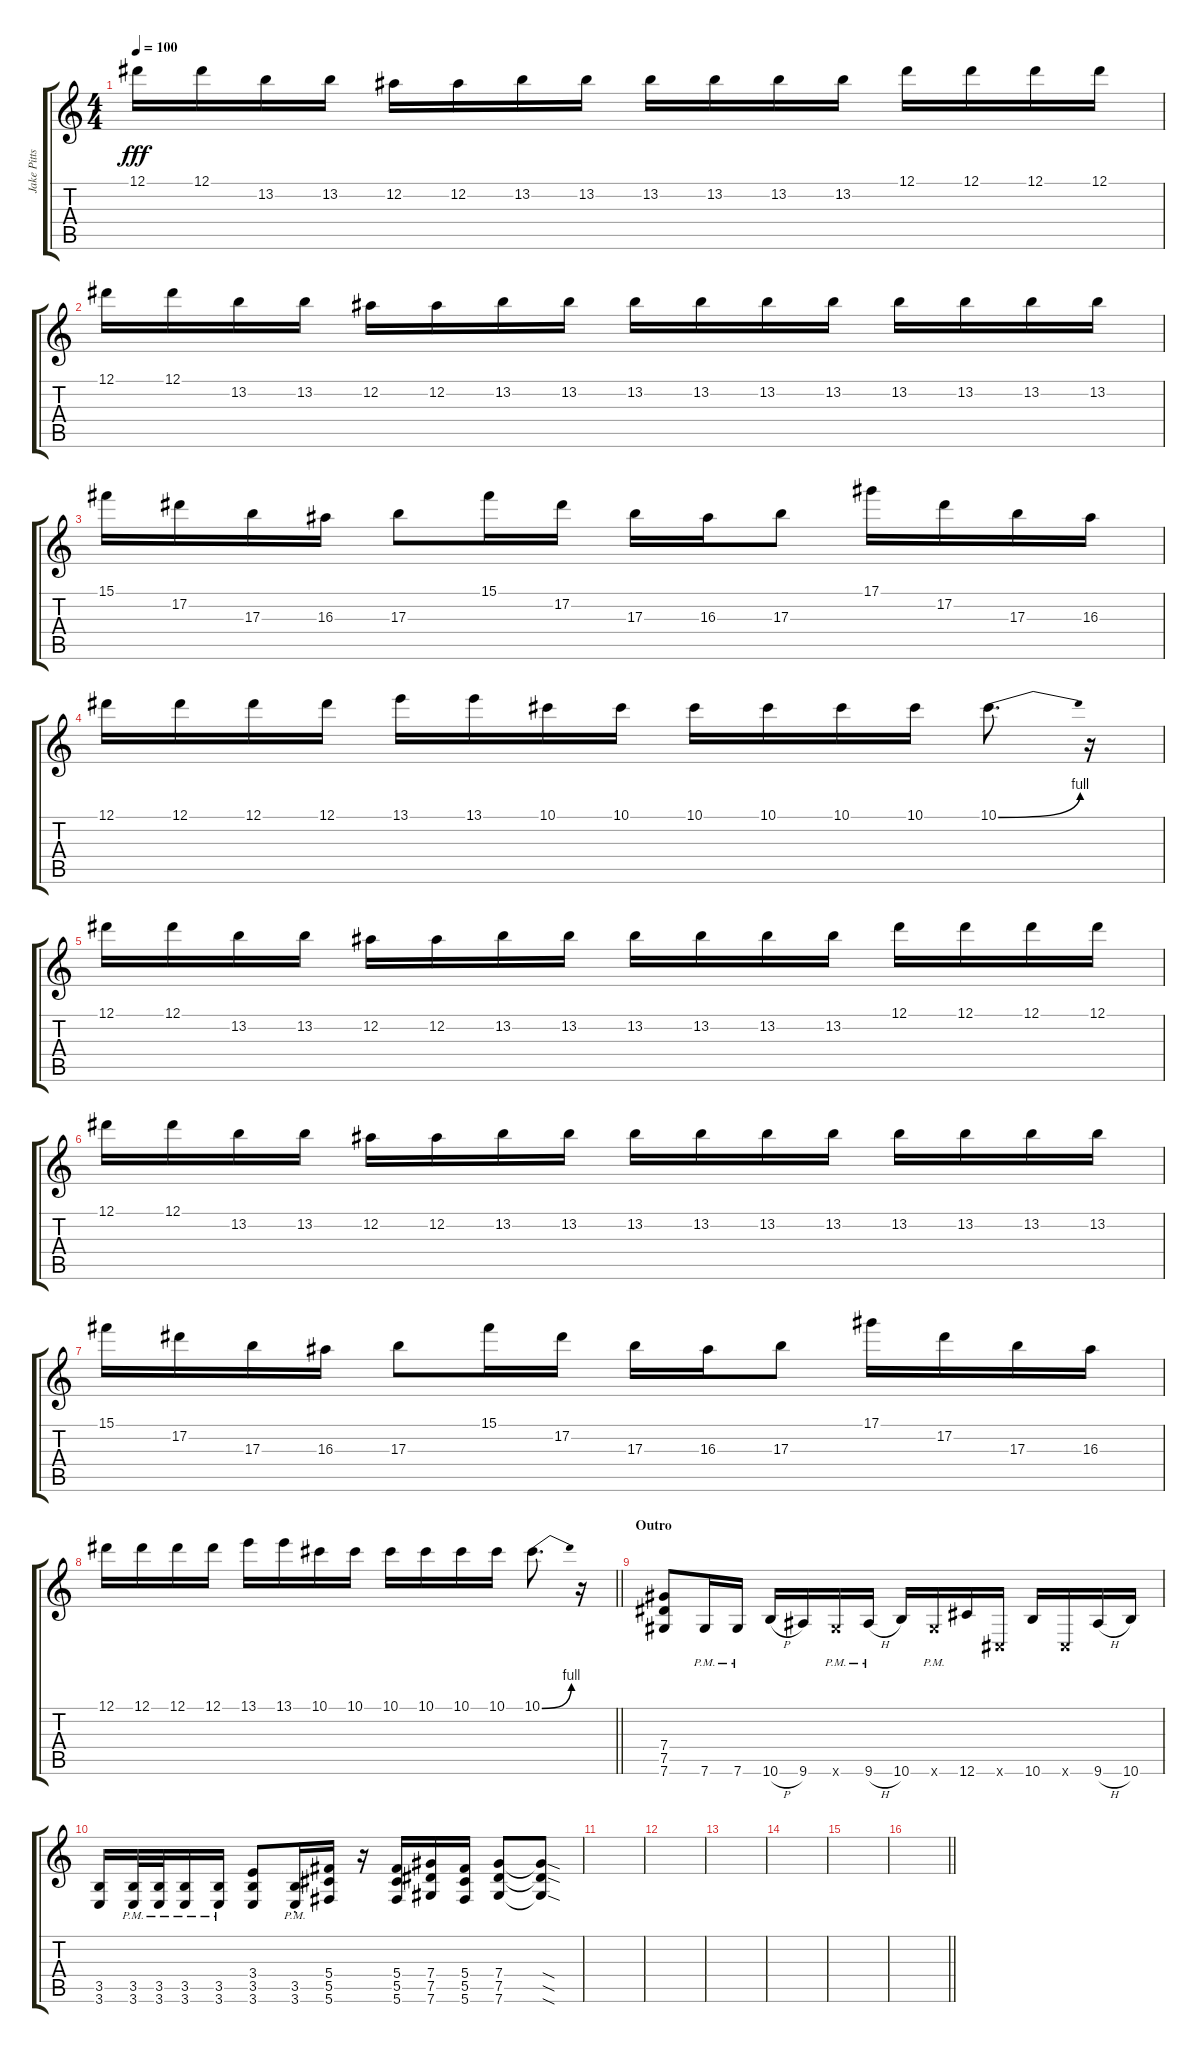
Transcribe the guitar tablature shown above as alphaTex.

\track ("Jake Pitts - Lead Guitar" "Jake Pitts") {instrument acousticguitarnylon}
\staff {score tabs}
\tuning (Eb4 Bb3 Gb3 Db3 Ab2 Db2) {hide}
\ts (4 4)
\tempo 100
\clef g2
\ks c
12.1.16{dy fff} 12.1.16 13.2.16 13.2.16 12.2.16 12.2.16 13.2.16 13.2.16 13.2.16 13.2.16 13.2.16 13.2.16 12.1.16 12.1.16 12.1.16 12.1.16 |
12.1.16 12.1.16 13.2.16 13.2.16 12.2.16 12.2.16 13.2.16 13.2.16 13.2.16 13.2.16 13.2.16 13.2.16 13.2.16 13.2.16 13.2.16 13.2.16 |
15.1.16 17.2.16 17.3.16 16.3.16 17.3.8 15.1.16 17.2.16 17.3.16 16.3.16 17.3.8 17.1.16 17.2.16 17.3.16 16.3.16 |
12.1.16 12.1.16 12.1.16 12.1.16 13.1.16 13.1.16 10.1.16 10.1.16 10.1.16 10.1.16 10.1.16 10.1.16 10.1{be (bend 0 0 60 4)}.8{d} r.16 |
12.1.16 12.1.16 13.2.16 13.2.16 12.2.16 12.2.16 13.2.16 13.2.16 13.2.16 13.2.16 13.2.16 13.2.16 12.1.16 12.1.16 12.1.16 12.1.16 |
12.1.16 12.1.16 13.2.16 13.2.16 12.2.16 12.2.16 13.2.16 13.2.16 13.2.16 13.2.16 13.2.16 13.2.16 13.2.16 13.2.16 13.2.16 13.2.16 |
15.1.16 17.2.16 17.3.16 16.3.16 17.3.8 15.1.16 17.2.16 17.3.16 16.3.16 17.3.8 17.1.16 17.2.16 17.3.16 16.3.16 |
\barLineRight lightlight
12.1.16 12.1.16 12.1.16 12.1.16 13.1.16 13.1.16 10.1.16 10.1.16 10.1.16 10.1.16 10.1.16 10.1.16 10.1{be (bend 0 0 60 4)}.8{d} r.16 |
\section ("" "Outro")
(7.4 7.5 7.6).8 7.6{pm}.16 7.6{pm}.16 10.6{h}.16 9.6.16 7.6{pm x}.16 9.6{h pm}.16 10.6.16 7.6{pm x}.16 12.6.16 0.6{x}.16 10.6.16 0.6{x}.16 9.6{h}.16 10.6.16 |
(3.5 3.6).16 (3.5{pm} 3.6{pm}).32 (3.5{pm} 3.6{pm}).32 (3.5{pm} 3.6{pm}).16 (3.5{pm} 3.6{pm}).16 (3.4 3.5 3.6).8 (3.5{pm st} 3.6{pm st}).16 (5.4 5.5 5.6).16 r.16 (5.4 5.5 5.6).16 (7.4 7.5 7.6).16 (5.4 5.5 5.6).16 (7.4 7.5 7.6).8 (7.4{sod t} 7.5{sod t} 7.6{sod t}).8 |
|
|
|
|
|
\barLineRight lightlight
